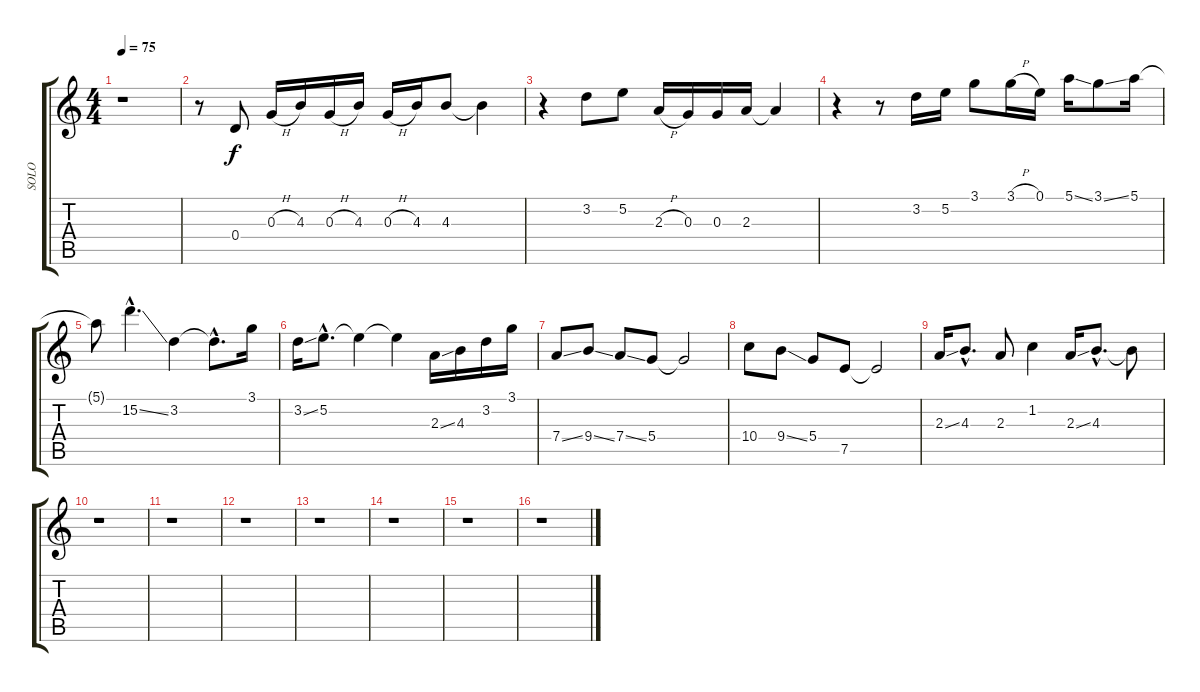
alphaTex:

\track ("SOLO" "SOLO") {instrument electricguitarjazz}
\staff {score tabs}
\tuning (E4 B3 G3 D3 A2 E2) {hide}
\ts (4 4)
\tempo 75
\clef g2
\ks c
r.1{dy f} |
r.8 0.4.8 0.3{h}.16 4.3.16 0.3{h}.16 4.3.16 0.3{h}.16 4.3.16 4.3.8 4.3{t}.4 |
r.4 3.2.8 5.2.8 2.3{h}.16 0.3.16 0.3.16 2.3.16 2.3{t}.4 |
r.4 r.8 3.2.16 5.2.16 3.1.8 3.1{h}.16 0.1.16 5.1{ss}.16 3.1{ss}.8 5.1.16 |
5.1{t}.8 15.2{ss hac}.4{d} 3.2.4 3.2{hac t}.8{d} 3.1.16 |
3.2{ss}.16 5.2{hac}.8{d} 5.2{t}.4 5.2{t}.4 2.3{ss}.16 4.3.16 3.2.16 3.1.16 |
7.4{ss}.8 9.4{ss}.8 7.4{ss}.8 5.4.8 5.4{t}.2 |
10.4.8 9.4{ss}.8 5.4.8 7.5.8 7.5{t}.2 |
2.3{ss}.16 4.3{hac}.8{d} 2.3.8 1.2.4 2.3{ss}.16 4.3{hac}.8{d} 4.3{t}.8 |
r.1 |
r.1 |
r.1 |
r.1 |
r.1 |
r.1 |
r.1
